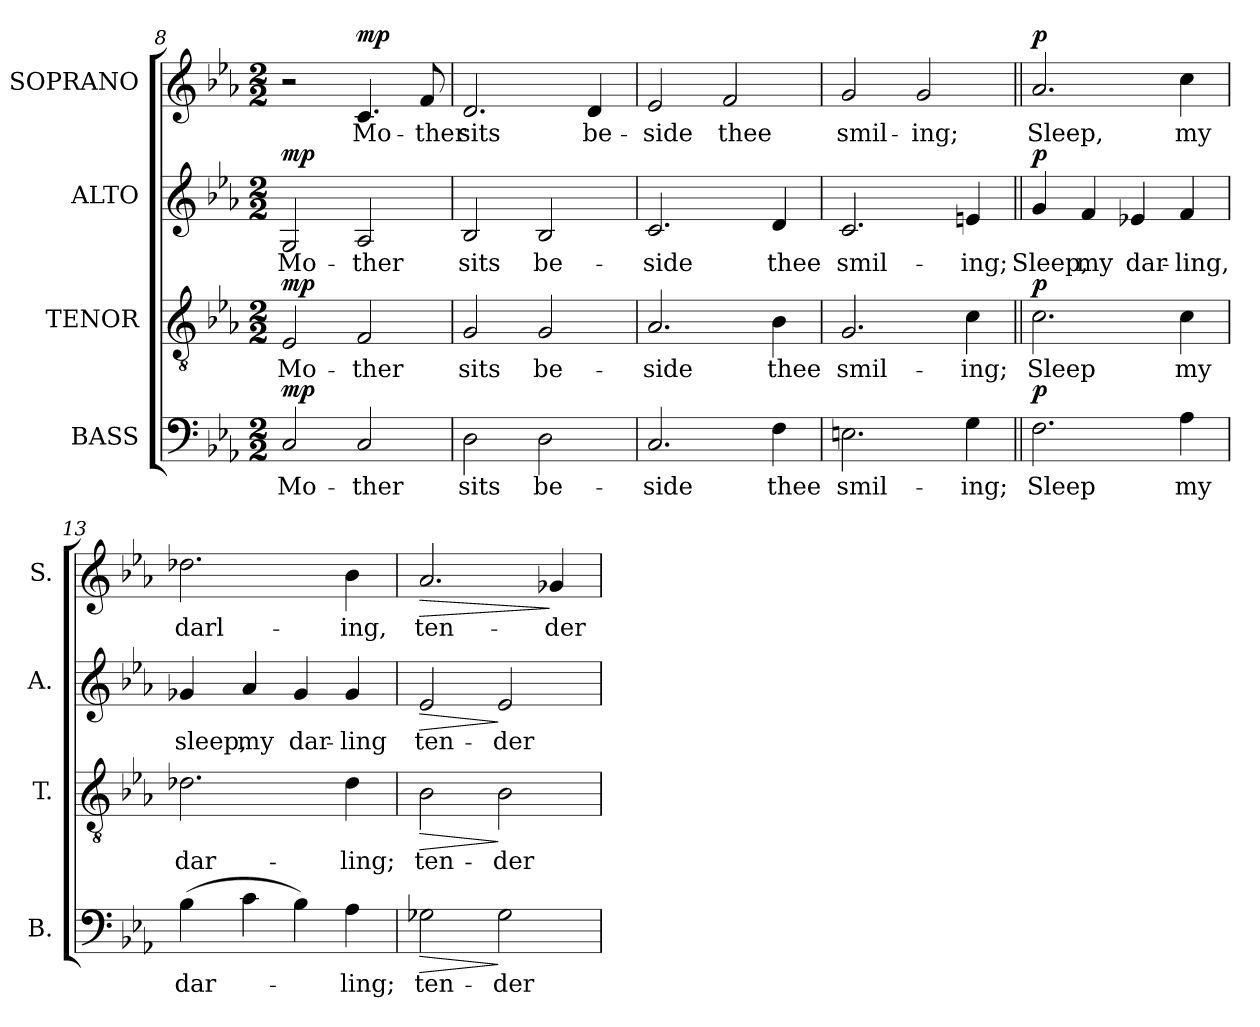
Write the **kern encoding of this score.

**kern	**text	**dynam	**kern	**text	**dynam	**kern	**text	**dynam	**kern	**text	**dynam
*part4	*part4	*part4	*part3	*part3	*part3	*part2	*part2	*part2	*part1	*part1	*part1
*staff4	*staff4	*staff4	*staff3	*staff3	*staff3	*staff2	*staff2	*staff2	*staff1	*staff1	*staff1
*I"BASS	*	*	*I"TENOR	*	*	*I"ALTO	*	*	*I"SOPRANO	*	*
*I'B.	*	*	*I'T.	*	*	*I'A.	*	*	*I'S.	*	*
*clefF4	*	*	*clefGv2	*	*	*clefG2	*	*	*clefG2	*	*
*	*	*	*ITrd7c12	*	*	*	*	*	*	*	*
*k[b-e-a-]	*	*	*k[b-e-a-]	*	*	*k[b-e-a-]	*	*	*k[b-e-a-]	*	*
*c:	*	*	*c:	*	*	*c:	*	*	*c:	*	*
*M2/2	*	*	*M2/2	*	*	*M2/2	*	*	*M2/2	*	*
=8	=8	=8	=8	=8	=8	=8	=8	=8	=8	=8	=8
!	!LO:LY:b:color=#000000	!	!	!	!	!	!	!	!	!	!
!	!	!	!	!LO:LY:b:color=#000000	!	!	!	!	!	!	!
!	!	!	!	!	!	!	!LO:LY:b:color=#000000	!	!	!	!
2Ci/	Mo-	mp	2EE-i/	Mo-	mp	2Gi/	Mo-	mp	2r	.	.
!	!LO:LY:b:color=#000000	!	!	!	!	!	!	!	!	!	!
!	!	!	!	!LO:LY:b:color=#000000	!	!	!	!	!	!	!
!	!	!	!	!	!	!	!LO:LY:b:color=#000000	!	!	!	!
!	!	!	!	!	!	!	!	!	!	!LO:LY:b:color=#000000	!
2Ci/	-ther	.	2FFi/	-ther	.	2A-i/	-ther	.	4.ci/	Mo-	mp
!	!	!	!	!	!	!	!	!	!	!LO:LY:b:color=#000000	!
.	.	.	.	.	.	.	.	.	8fi/	-ther	.
=9	=9	=9	=9	=9	=9	=9	=9	=9	=9	=9	=9
!	!LO:LY:b:color=#000000	!	!	!	!	!	!	!	!	!	!
!	!	!	!	!LO:LY:b:color=#000000	!	!	!	!	!	!	!
!	!	!	!	!	!	!	!LO:LY:b:color=#000000	!	!	!	!
!	!	!	!	!	!	!	!	!	!	!LO:LY:b:color=#000000	!
2Di\	sits	.	2GGi/	sits	.	2B-i/	sits	.	2.di/	sits	.
!	!LO:LY:b:color=#000000	!	!	!	!	!	!	!	!	!	!
!	!	!	!	!LO:LY:b:color=#000000	!	!	!	!	!	!	!
!	!	!	!	!	!	!	!LO:LY:b:color=#000000	!	!	!	!
2Di\	be-	.	2GGi/	be-	.	2B-i/	be-	.	.	.	.
!	!	!	!	!	!	!	!	!	!	!LO:LY:b:color=#000000	!
.	.	.	.	.	.	.	.	.	4di/	be-	.
=10	=10	=10	=10	=10	=10	=10	=10	=10	=10	=10	=10
!	!LO:LY:b:color=#000000	!	!	!	!	!	!	!	!	!	!
!	!	!	!	!LO:LY:b:color=#000000	!	!	!	!	!	!	!
!	!	!	!	!	!	!	!LO:LY:b:color=#000000	!	!	!	!
!	!	!	!	!	!	!	!	!	!	!LO:LY:b:color=#000000	!
2.Ci/	-side	.	2.AA-i/	-side	.	2.ci/	-side	.	2e-i/	-side	.
!	!	!	!	!	!	!	!	!	!	!LO:LY:b:color=#000000	!
.	.	.	.	.	.	.	.	.	2fi/	thee	.
!	!LO:LY:b:color=#000000	!	!	!	!	!	!	!	!	!	!
!	!	!	!	!LO:LY:b:color=#000000	!	!	!	!	!	!	!
!	!	!	!	!	!	!	!LO:LY:b:color=#000000	!	!	!	!
4Fi\	thee	.	4BB-i\	thee	.	4di/	thee	.	.	.	.
=11	=11	=11	=11	=11	=11	=11	=11	=11	=11	=11	=11
!	!LO:LY:b:color=#000000	!	!	!	!	!	!	!	!	!	!
!	!	!	!	!LO:LY:b:color=#000000	!	!	!	!	!	!	!
!	!	!	!	!	!	!	!LO:LY:b:color=#000000	!	!	!	!
!	!	!	!	!	!	!	!	!	!	!LO:LY:b:color=#000000	!
2.Eni\	smil-	.	2.GGi/	smil-	.	2.ci/	smil-	.	2gi/	smil-	.
!	!	!	!	!	!	!	!	!	!	!LO:LY:b:color=#000000	!
.	.	.	.	.	.	.	.	.	2gi/	-ing;	.
!	!LO:LY:b:color=#000000	!	!	!	!	!	!	!	!	!	!
!	!	!	!	!LO:LY:b:color=#000000	!	!	!	!	!	!	!
!	!	!	!	!	!	!	!LO:LY:b:color=#000000	!	!	!	!
4Gi\	-ing;	.	4Ci\	-ing;	.	4eni/	-ing;	.	.	.	.
=12||	=12||	=12||	=12||	=12||	=12||	=12||	=12||	=12||	=12||	=12||	=12||
!	!LO:LY:b:color=#000000	!	!	!	!	!	!	!	!	!	!
!	!	!	!	!LO:LY:b:color=#000000	!	!	!	!	!	!	!
!	!	!	!	!	!	!	!LO:LY:b:color=#000000	!	!	!	!
!	!	!	!	!	!	!	!	!	!	!LO:LY:b:color=#000000	!
2.Fi\	Sleep	p	2.Ci\	Sleep	p	4gi/	Sleep,	p	2.a-i/	Sleep,	p
!	!	!	!	!	!	!	!LO:LY:b:color=#000000	!	!	!	!
.	.	.	.	.	.	4fi/	my	.	.	.	.
!	!	!	!	!	!	!	!LO:LY:b:color=#000000	!	!	!	!
.	.	.	.	.	.	4e-Xi/	dar-	.	.	.	.
!	!LO:LY:b:color=#000000	!	!	!	!	!	!	!	!	!	!
!	!	!	!	!LO:LY:b:color=#000000	!	!	!	!	!	!	!
!	!	!	!	!	!	!	!LO:LY:b:color=#000000	!	!	!	!
!	!	!	!	!	!	!	!	!	!	!LO:LY:b:color=#000000	!
4A-i\	my	.	4Ci\	my	.	4fi/	-ling,	.	4cci\	my	.
!!LO:PB:g=z
=13	=13	=13	=13	=13	=13	=13	=13	=13	=13	=13	=13
!	!LO:LY:b:color=#000000	!	!	!	!	!	!	!	!	!	!
!	!	!	!	!LO:LY:b:color=#000000	!	!	!	!	!	!	!
!	!	!	!	!	!	!	!LO:LY:b:color=#000000	!	!	!	!
!	!	!	!	!	!	!	!	!	!	!LO:LY:b:color=#000000	!
(4B-i\	dar-	.	2.D-Xi\	dar-	.	4g-Xi/	sleep,	.	2.dd-Xi\	darl-	.
!	!	!	!	!	!	!	!LO:LY:b:color=#000000	!	!	!	!
4ci\	.	.	.	.	.	4a-i/	my	.	.	.	.
!	!	!	!	!	!	!	!LO:LY:b:color=#000000	!	!	!	!
4B-i\)	.	.	.	.	.	4g-i/	dar-	.	.	.	.
!	!LO:LY:b:color=#000000	!	!	!	!	!	!	!	!	!	!
!	!	!	!	!LO:LY:b:color=#000000	!	!	!	!	!	!	!
!	!	!	!	!	!	!	!LO:LY:b:color=#000000	!	!	!	!
!	!	!	!	!	!	!	!	!	!	!LO:LY:b:color=#000000	!
4A-i\	-ling;	.	4D-i\	-ling;	.	4g-i/	-ling	.	4b-i\	-ing,	.
=14	=14	=14	=14	=14	=14	=14	=14	=14	=14	=14	=14
!	!LO:LY:b:color=#000000	!LO:HP:b	!	!	!	!	!	!	!	!	!
!	!	!	!	!LO:LY:b:color=#000000	!LO:HP:b	!	!	!	!	!	!
!	!	!	!	!	!	!	!LO:LY:b:color=#000000	!LO:HP:b	!	!	!
!	!	!	!	!	!	!	!	!	!	!LO:LY:b:color=#000000	!LO:HP:b
2G-Xi\	ten-	>	2BB-i\	ten-	>	2e-i/	ten-	>	2.a-i/	ten-	>
!	!LO:LY:b:color=#000000	!	!	!	!	!	!	!	!	!	!
!	!	!	!	!LO:LY:b:color=#000000	!	!	!	!	!	!	!
!	!	!	!	!	!	!	!LO:LY:b:color=#000000	!	!	!	!
2G-i\	-der-	]	2BB-i\	-der-	]	2e-i/	-der-	]	.	.	.
!	!	!	!	!	!	!	!	!	!	!LO:LY:b:color=#000000	!
.	.	.	.	.	.	.	.	.	4g-Xi/	-der-	]
=	=	=	=	=	=	=	=	=	=	=	=
*-	*-	*-	*-	*-	*-	*-	*-	*-	*-	*-	*-
